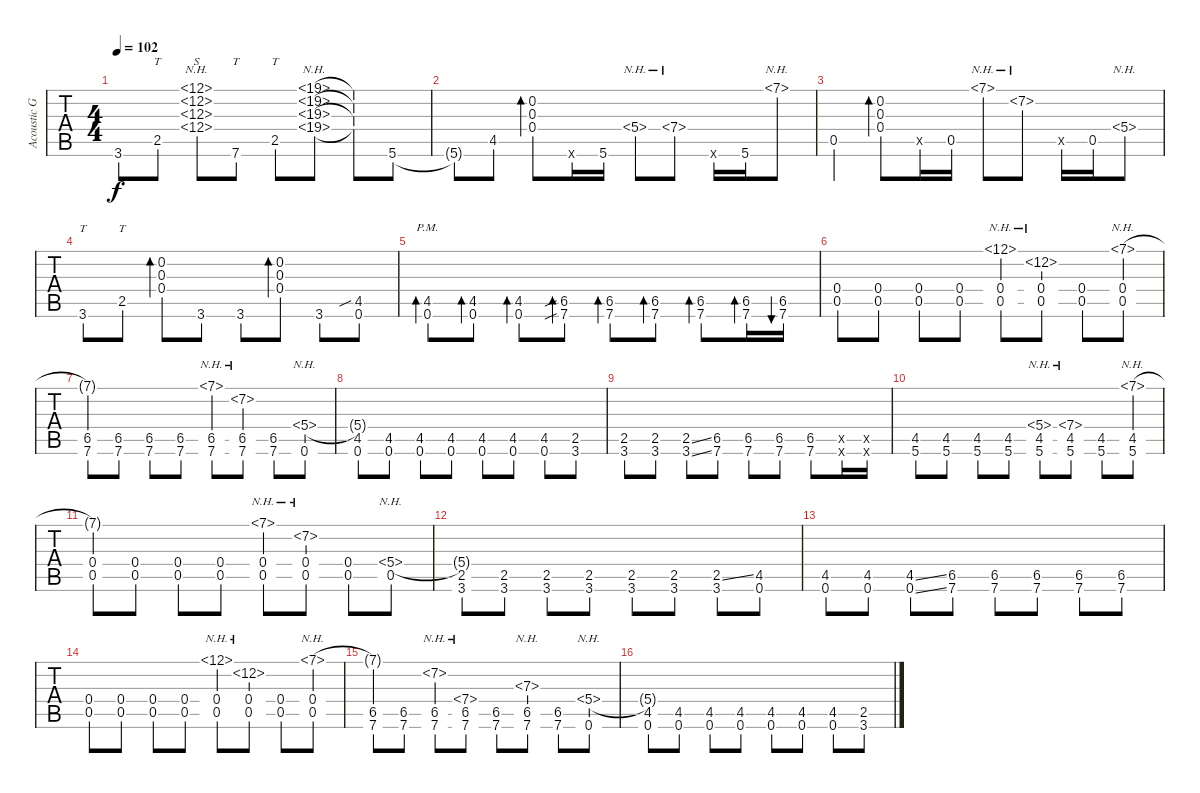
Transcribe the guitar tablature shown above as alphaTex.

\track ("Acoustic Guitar" "Acoustic G") {instrument acousticguitarsteel}
\staff {tabs}
\tuning (E4 B3 Ab3 E3 A2 Db2) {hide}
\ts (4 4)
\tempo 102
\clef g2
\ks c
3.6{t}.8{dy f} 2.5.8{tt} (12.1{nh} 12.2{nh} 12.3{nh} 12.4{nh}).8{s} 7.6.8{tt} 2.5.8{tt} (19.1{nh} 19.2{nh} 19.3{nh} 19.4{nh}).8 (19.1{t} 19.2{t} 19.3{t} 19.4{t}).8 5.6.8 |
5.6{t}.8 4.5.8 (0.2 0.3 0.4).8{bd 60} 0.6{x}.16 5.6.16 5.4{nh}.8 7.4{nh}.8 5.6{x}.16 5.6.16 7.1{nh}.8 |
0.5.4 (0.2 0.3 0.4).8{bd 60} 0.5{x}.16 0.5.16 7.1{nh}.8 7.2{nh}.8 0.5{x}.16 0.5.16 5.4{nh}.8 |
3.6.8{tt} 2.5.8{tt} (0.2 0.3 0.4).8{bd 60} 3.6.8 3.6.8 (0.2 0.3 0.4).8{bd 60} 3.6.8 (4.5{sib} 0.6).8 |
(4.5 0.6{pm rf 1}).8{bd 60} (4.5 0.6).8{bd 60} (4.5 0.6).8{bd 60} (6.5{sib} 7.6{sib}).8{bd 60} (6.5 7.6).8{bd 60} (6.5 7.6).8{bd 60} (6.5 7.6).8{bd 60} (6.5 7.6).16{bd 60} (6.5 7.6).16{bu 60} |
(0.4 0.5).8 (0.4 0.5).8 (0.4 0.5).8 (0.4 0.5).8 (12.1{nh} 0.4 0.5).8 (12.2{nh} 0.4 0.5).8 (0.4 0.5).8 (7.1{nh} 0.4 0.5).8 |
(7.1{t} 6.5 7.6).8 (6.5 7.6).8 (6.5 7.6).8 (6.5 7.6).8 (7.1{nh} 6.5 7.6).8 (7.2{nh} 6.5 7.6).8 (6.5 7.6).8 (5.4{nh} 0.6).8 |
(5.4{t} 4.5 0.6).8 (4.5 0.6).8 (4.5 0.6).8 (4.5 0.6).8 (4.5 0.6).8 (4.5 0.6).8 (4.5 0.6).8 (2.5 3.6).8 |
(2.5 3.6).8 (2.5 3.6).8 (2.5{ss} 3.6{ss}).8 (6.5 7.6).8 (6.5 7.6).8 (6.5 7.6).8 (6.5 7.6).8 (6.5{x} 7.6{x}).16 (6.5{x} 7.6{x}).16 |
(4.5 5.6).8 (4.5 5.6).8 (4.5 5.6).8 (4.5 5.6).8 (5.4{nh} 4.5 5.6).8 (7.4{nh} 4.5 5.6).8 (4.5 5.6).8 (7.1{nh} 4.5 5.6).8 |
(7.1{t} 0.4 0.5).8 (0.4 0.5).8 (0.4 0.5).8 (0.4 0.5).8 (7.1{nh} 0.4 0.5).8 (7.2{nh} 0.4 0.5).8 (0.4 0.5).8 (5.4{nh} 0.5).8 |
(5.4{t} 2.5 3.6).8 (2.5 3.6).8 (2.5 3.6).8 (2.5 3.6).8 (2.5 3.6).8 (2.5 3.6).8 (2.5{ss} 3.6).8 (4.5 0.6).8 |
(4.5 0.6).8 (4.5 0.6).8 (4.5{ss} 0.6{ss}).8 (6.5 7.6).8 (6.5 7.6).8 (6.5 7.6).8 (6.5 7.6).8 (6.5 7.6).8 |
(0.4 0.5).8 (0.4 0.5).8 (0.4 0.5).8 (0.4 0.5).8 (12.1{nh} 0.4 0.5).8 (12.2{nh} 0.4 0.5).8 (0.4 0.5).8 (7.1{nh} 0.4 0.5).8 |
(7.1{t} 6.5 7.6).8 (6.5 7.6).8 (7.2{nh} 6.5 7.6).8 (7.4{nh} 6.5 7.6).8 (6.5 7.6).8 (7.3{nh} 6.5 7.6).8 (6.5 7.6).8 (5.4{nh} 0.6).8 |
(5.4{t} 4.5 0.6).8 (4.5 0.6).8 (4.5 0.6).8 (4.5 0.6).8 (4.5 0.6).8 (4.5 0.6).8 (4.5 0.6).8 (2.5 3.6).8
